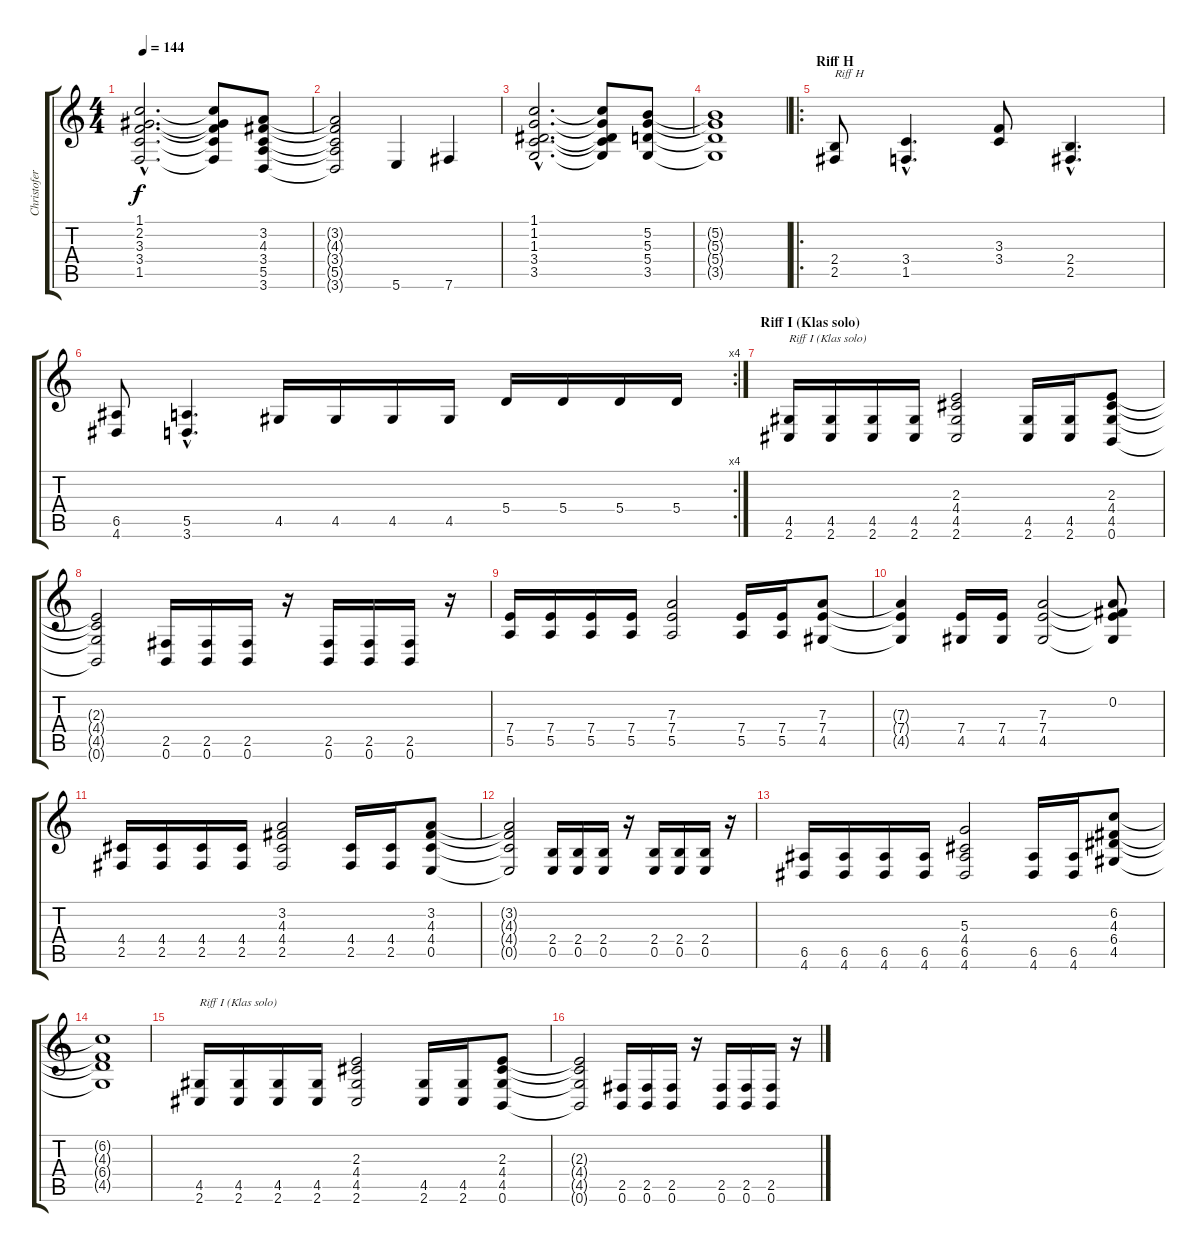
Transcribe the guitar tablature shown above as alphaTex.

\track ("Christofer" "Christofer") {instrument distortionguitar}
\staff {score tabs}
\tuning (B3 Gb3 D3 A2 E2 B1) {hide}
\ts (4 4)
\tempo 144
\clef g2
\ks c
(1.1{hac} 2.2{hac} 3.3{hac} 3.4{hac} 1.5{hac}).2{d dy f} (1.1{t} 2.2{t} 3.3{t} 3.4{t} 1.5{t}).8 (3.2 4.3 3.4 5.5 3.6).8 |
(3.2{t} 4.3{t} 3.4{t} 5.5{t} 3.6{t}).2 5.6.4 7.6.4 |
(1.1{hac} 1.2{hac} 1.3{hac} 3.4{hac} 3.5{hac}).2{d} (1.1{t} 1.2{t} 1.3{t} 3.4{t} 3.5{t}).8 (5.2 5.3 5.4 3.5).8 |
(5.2{t} 5.3{t} 5.4{t} 3.5{t}).1 |
\ro
\section ("" "Riff H")
(2.4 2.5).8{txt "Riff H"} (3.4{hac} 1.5{hac}).4{d} (3.3 3.4).8 (2.4{hac} 2.5{hac}).4{d} |
\rc 4
(6.5 4.6).8 (5.5{hac} 3.6{hac}).4{d} 4.5.16 4.5.16 4.5.16 4.5.16 5.4.16 5.4.16 5.4.16 5.4.16 |
\section ("" "Riff I (Klas solo)")
(4.5 2.6).16{txt "Riff I (Klas solo)"} (4.5 2.6).16 (4.5 2.6).16 (4.5 2.6).16 (2.3 4.4 4.5 2.6).2 (4.5 2.6).16 (4.5 2.6).16 (2.3 4.4 4.5 0.6).8 |
(2.3{t} 4.4{t} 4.5{t} 0.6{t}).2 (2.5 0.6).16 (2.5 0.6).16 (2.5 0.6).16 r.16 (2.5 0.6).16 (2.5 0.6).16 (2.5 0.6).16 r.16 |
(7.4 5.5).16 (7.4 5.5).16 (7.4 5.5).16 (7.4 5.5).16 (7.3 7.4 5.5).2 (7.4 5.5).16 (7.4 5.5).16 (7.3 7.4 4.5).8 |
(7.3{t} 7.4{t} 4.5{t}).4 (7.4 4.5).16 (7.4 4.5).16 (7.3 7.4 4.5).2 (0.2 7.3{t} 7.4{t} 4.5{t}).8 |
(4.4 2.5).16 (4.4 2.5).16 (4.4 2.5).16 (4.4 2.5).16 (3.2 4.3 4.4 2.5).2 (4.4 2.5).16 (4.4 2.5).16 (3.2 4.3 4.4 0.5).8 |
(3.2{t} 4.3{t} 4.4{t} 0.5{t}).2 (2.4 0.5).16 (2.4 0.5).16 (2.4 0.5).16 r.16 (2.4 0.5).16 (2.4 0.5).16 (2.4 0.5).16 r.16 |
(6.5 4.6).16 (6.5 4.6).16 (6.5 4.6).16 (6.5 4.6).16 (5.3 4.4 6.5 4.6).2 (6.5 4.6).16 (6.5 4.6).16 (6.2 4.3 6.4 4.5).8 |
(6.2{t} 4.3{t} 6.4{t} 4.5{t}).1 |
(4.5 2.6).16{txt "Riff I (Klas solo)"} (4.5 2.6).16 (4.5 2.6).16 (4.5 2.6).16 (2.3 4.4 4.5 2.6).2 (4.5 2.6).16 (4.5 2.6).16 (2.3 4.4 4.5 0.6).8 |
(2.3{t} 4.4{t} 4.5{t} 0.6{t}).2 (2.5 0.6).16 (2.5 0.6).16 (2.5 0.6).16 r.16 (2.5 0.6).16 (2.5 0.6).16 (2.5 0.6).16 r.16
